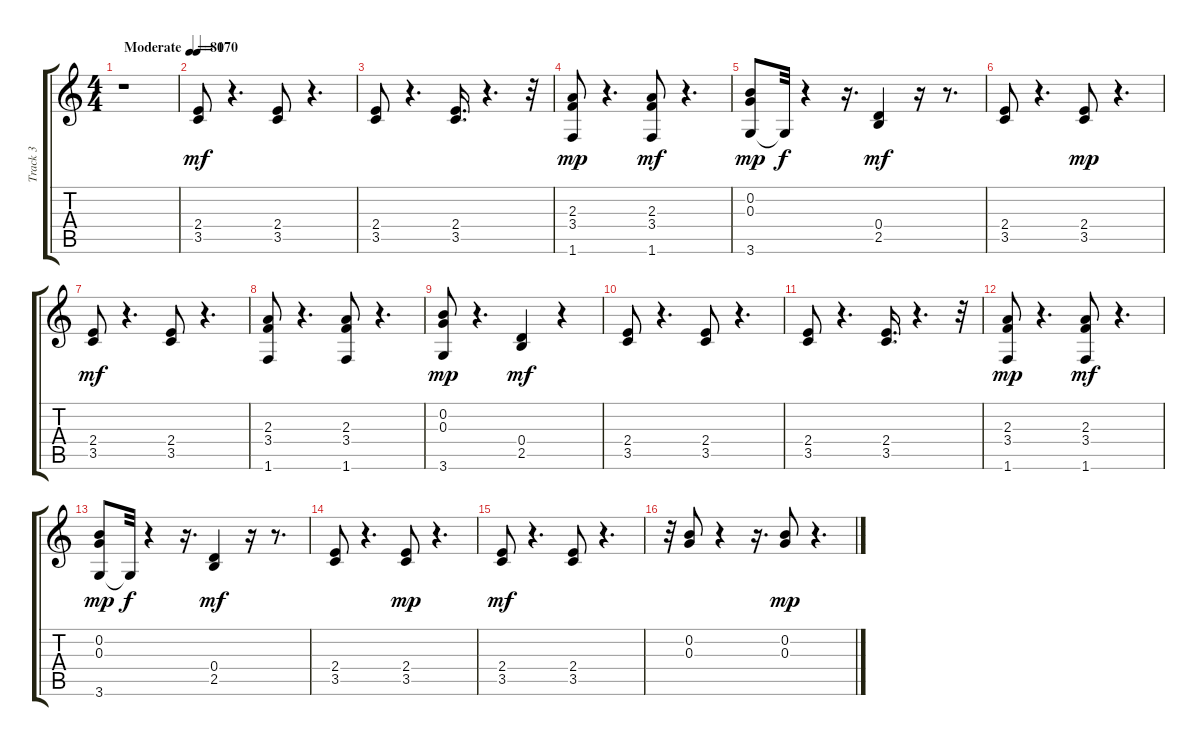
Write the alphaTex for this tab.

\track ("Track 3" "Track 3") {instrument acousticguitarsteel}
\staff {score tabs}
\tuning (E4 B3 G3 D3 A2 E2) {hide}
\ts (4 4)
\tempo (80 "Moderate")
\clef g2
\ks c
r.1{dy mf instrument acousticguitarsteel} |
\tempo 170
(2.4 3.5).8{volume 12 balance 8 instrument acousticguitarsteel} r.4{d} (2.4 3.5).8 r.4{d} |
(2.4 3.5).8 r.4{d} (2.4 3.5).16{d} r.4{d} r.32 |
(2.3 3.4 1.6).8{dy mp} r.4{d} (2.3 3.4 1.6).8{dy mf} r.4{d} |
(0.2 0.3 3.6).8{dy mp} 3.6{t}.32{dy f} r.4 r.16{d} (0.4 2.5).4{dy mf} r.16 r.8{d} |
(2.4 3.5).8 r.4{d} (2.4 3.5).8{dy mp} r.4{d} |
(2.4 3.5).8{dy mf} r.4{d} (2.4 3.5).8 r.4{d} |
(2.3 3.4 1.6).8 r.4{d} (2.3 3.4 1.6).8 r.4{d} |
(0.2 0.3 3.6).8{dy mp} r.4{d} (0.4 2.5).4{dy mf} r.4 |
(2.4 3.5).8 r.4{d} (2.4 3.5).8 r.4{d} |
(2.4 3.5).8 r.4{d} (2.4 3.5).16{d} r.4{d} r.32 |
(2.3 3.4 1.6).8{dy mp} r.4{d} (2.3 3.4 1.6).8{dy mf} r.4{d} |
(0.2 0.3 3.6).8{dy mp} 3.6{t}.32{dy f} r.4 r.16{d} (0.4 2.5).4{dy mf} r.16 r.8{d} |
(2.4 3.5).8 r.4{d} (2.4 3.5).8{dy mp} r.4{d} |
(2.4 3.5).8{dy mf} r.4{d} (2.4 3.5).8 r.4{d} |
r.32 (0.2 0.3).8 r.4 r.16{d} (0.2 0.3).8{dy mp} r.4{d}
